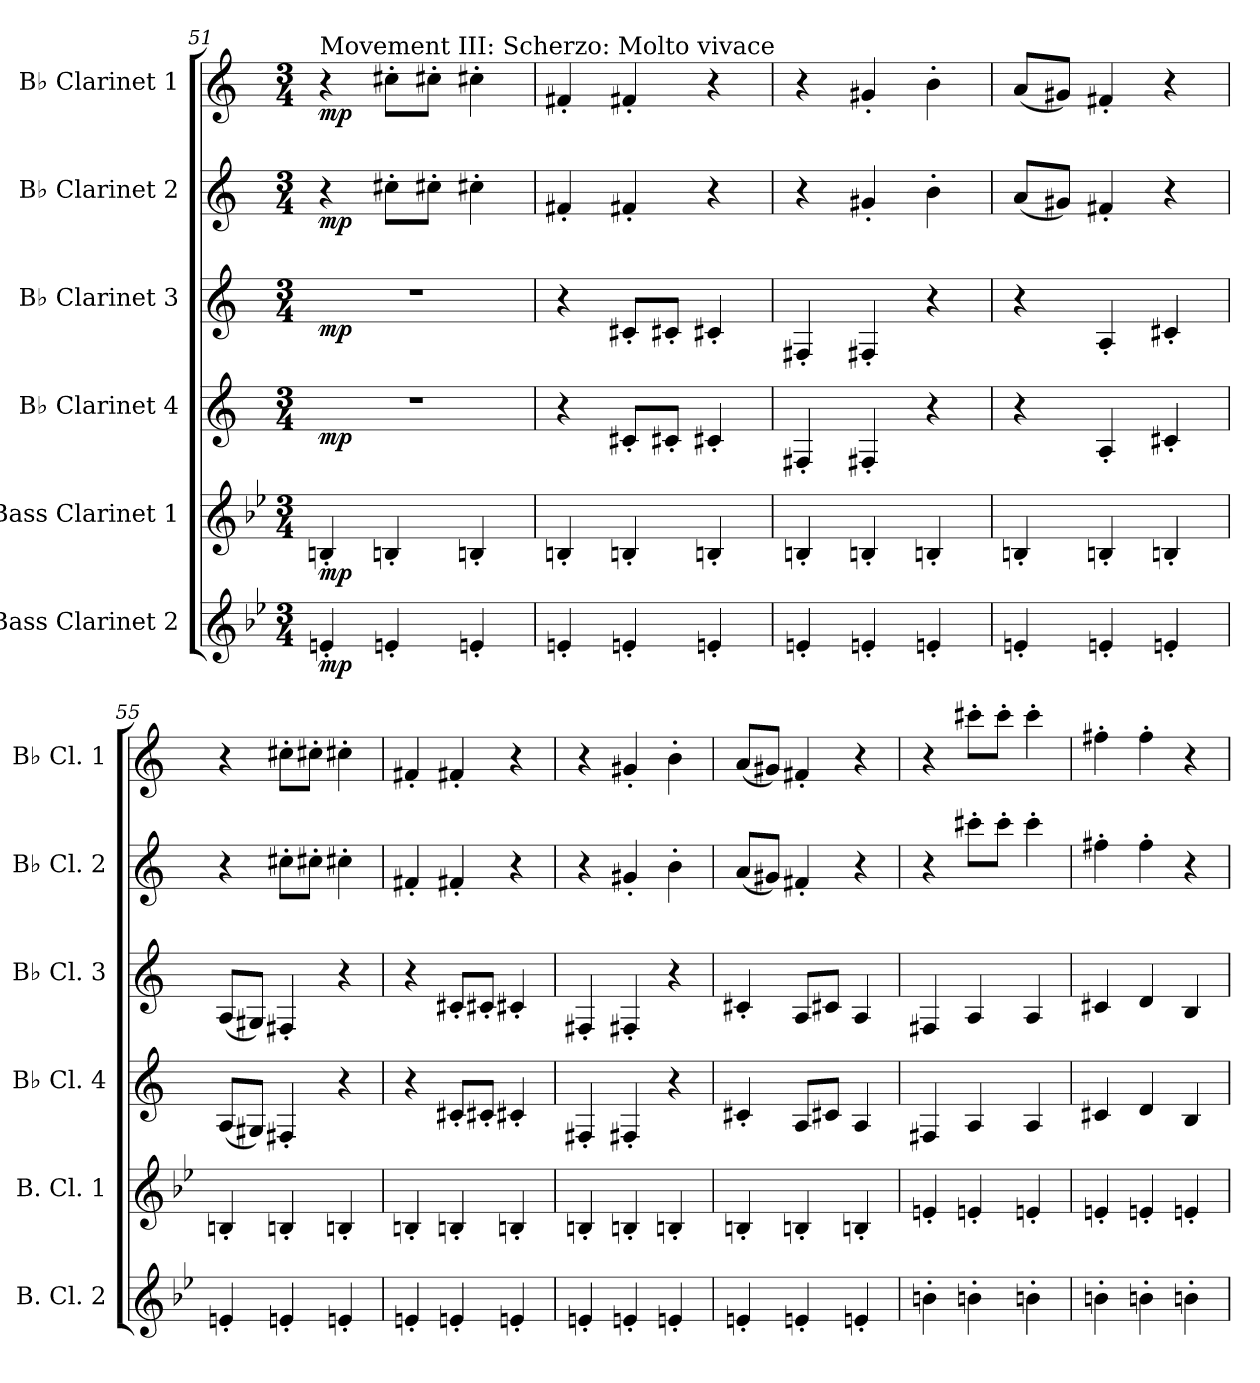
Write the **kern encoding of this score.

**kern	**dynam	**kern	**dynam	**kern	**dynam	**kern	**dynam	**kern	**dynam	**kern	**dynam
*part6	*part6	*part5	*part5	*part4	*part4	*part3	*part3	*part2	*part2	*part1	*part1
*staff6	*staff6	*staff5	*staff5	*staff4	*staff4	*staff3	*staff3	*staff2	*staff2	*staff1	*staff1
*I"Bass Clarinet 2	*	*I"Bass Clarinet 1	*	*I"B♭ Clarinet 4	*	*I"B♭ Clarinet 3	*	*I"B♭ Clarinet 2	*	*I"B♭ Clarinet 1	*
*I'B. Cl. 2	*	*I'B. Cl. 1	*	*I'B♭ Cl. 4	*	*I'B♭ Cl. 3	*	*I'B♭ Cl. 2	*	*I'B♭ Cl. 1	*
*clefG2	*	*clefG2	*	*clefG2	*	*clefG2	*	*clefG2	*	*clefG2	*
*ITrd8c14	*	*ITrd8c14	*	*ITrd1c2	*	*ITrd1c2	*	*ITrd1c2	*	*ITrd1c2	*
*k[b-e-]	*	*k[b-e-]	*	*k[b-e-]	*	*k[b-e-]	*	*k[b-e-]	*	*k[b-e-]	*
*M3/4	*	*M3/4	*	*M3/4	*	*M3/4	*	*M3/4	*	*M3/4	*
*MM240	*	*MM240	*	*MM240	*	*MM240	*	*MM240	*	*MM240	*
=51	=51	=51	=51	=51	=51	=51	=51	=51	=51	=51	=51
!	!	!	!	!	!	!	!	!	!	!LO:TX:a:t=Movement III&colon; Scherzo&colon; Molto vivace	!
!	!LO:DY:b	!	!LO:DY:b	!	!LO:DY:b	!	!LO:DY:b	!	!LO:DY:b	!	!LO:DY:b
4En'/	mp	4BBn'/	mp	2.r	mp	2.r	mp	4r	mp	4r	mp
4En'/	.	4BBn'/	.	.	.	.	.	8bn'\L	.	8bn'\L	.
.	.	.	.	.	.	.	.	8bn'\J	.	8bn'\J	.
4En'/	.	4BBn'/	.	.	.	.	.	4bn'\	.	4bn'\	.
=52	=52	=52	=52	=52	=52	=52	=52	=52	=52	=52	=52
4En'/	.	4BBn'/	.	4r	.	4r	.	4en'/	.	4en'/	.
4En'/	.	4BBn'/	.	8Bn'/L	.	8Bn'/L	.	4en'/	.	4en'/	.
.	.	.	.	8Bn'/J	.	8Bn'/J	.	.	.	.	.
4En'/	.	4BBn'/	.	4Bn'/	.	4Bn'/	.	4r	.	4r	.
=53	=53	=53	=53	=53	=53	=53	=53	=53	=53	=53	=53
4En'/	.	4BBn'/	.	4En'/	.	4En'/	.	4r	.	4r	.
4En'/	.	4BBn'/	.	4En'/	.	4En'/	.	4f#X'/	.	4f#X'/	.
4En'/	.	4BBn'/	.	4r	.	4r	.	4a'\	.	4a'\	.
!!LO:LB:g=z
=54	=54	=54	=54	=54	=54	=54	=54	=54	=54	=54	=54
4En'/	.	4BBn'/	.	4r	.	4r	.	(<8g/L	.	(<8g/L	.
.	.	.	.	.	.	.	.	8f#X/J)	.	8f#X/J)	.
4En'/	.	4BBn'/	.	4G'/	.	4G'/	.	4en'/	.	4en'/	.
4En'/	.	4BBn'/	.	4Bn'/	.	4Bn'/	.	4r	.	4r	.
=55	=55	=55	=55	=55	=55	=55	=55	=55	=55	=55	=55
4En'/	.	4BBn'/	.	(<8G/L	.	(<8G/L	.	4r	.	4r	.
.	.	.	.	8F#X/J)	.	8F#X/J)	.	.	.	.	.
4En'/	.	4BBn'/	.	4En'/	.	4En'/	.	8bn'\L	.	8bn'\L	.
.	.	.	.	.	.	.	.	8bn'\J	.	8bn'\J	.
4En'/	.	4BBn'/	.	4r	.	4r	.	4bn'\	.	4bn'\	.
=56	=56	=56	=56	=56	=56	=56	=56	=56	=56	=56	=56
4En'/	.	4BBn'/	.	4r	.	4r	.	4en'/	.	4en'/	.
4En'/	.	4BBn'/	.	8Bn'/L	.	8Bn'/L	.	4en'/	.	4en'/	.
.	.	.	.	8Bn'/J	.	8Bn'/J	.	.	.	.	.
4En'/	.	4BBn'/	.	4Bn'/	.	4Bn'/	.	4r	.	4r	.
=57	=57	=57	=57	=57	=57	=57	=57	=57	=57	=57	=57
4En'/	.	4BBn'/	.	4En'/	.	4En'/	.	4r	.	4r	.
4En'/	.	4BBn'/	.	4En'/	.	4En'/	.	4f#X'/	.	4f#X'/	.
4En'/	.	4BBn'/	.	4r	.	4r	.	4a'\	.	4a'\	.
=58	=58	=58	=58	=58	=58	=58	=58	=58	=58	=58	=58
4En'/	.	4BBn'/	.	4Bn'/	.	4Bn'/	.	(<8g/L	.	(<8g/L	.
.	.	.	.	.	.	.	.	8f#X/J)	.	8f#X/J)	.
4En'/	.	4BBn'/	.	8G/L	.	8G/L	.	4en'/	.	4en'/	.
.	.	.	.	8Bn/J	.	8Bn/J	.	.	.	.	.
4En'/	.	4BBn'/	.	4G/	.	4G/	.	4r	.	4r	.
!!LO:PB:g=z
=59	=59	=59	=59	=59	=59	=59	=59	=59	=59	=59	=59
4Bn'\	.	4En'/	.	4En/	.	4En/	.	4r	.	4r	.
4Bn'\	.	4En'/	.	4G/	.	4G/	.	8bbn'\L	.	8bbn'\L	.
.	.	.	.	.	.	.	.	8bb'\J	.	8bb'\J	.
4Bn'\	.	4En'/	.	4G/	.	4G/	.	4bb'\	.	4bb'\	.
=60	=60	=60	=60	=60	=60	=60	=60	=60	=60	=60	=60
4Bn'\	.	4En'/	.	4Bn/	.	4Bn/	.	4een'\	.	4een'\	.
4Bn'\	.	4En'/	.	4c/	.	4c/	.	4ee'\	.	4ee'\	.
4Bn'\	.	4En'/	.	4A/	.	4A/	.	4r	.	4r	.
=	=	=	=	=	=	=	=	=	=	=	=
*-	*-	*-	*-	*-	*-	*-	*-	*-	*-	*-	*-
